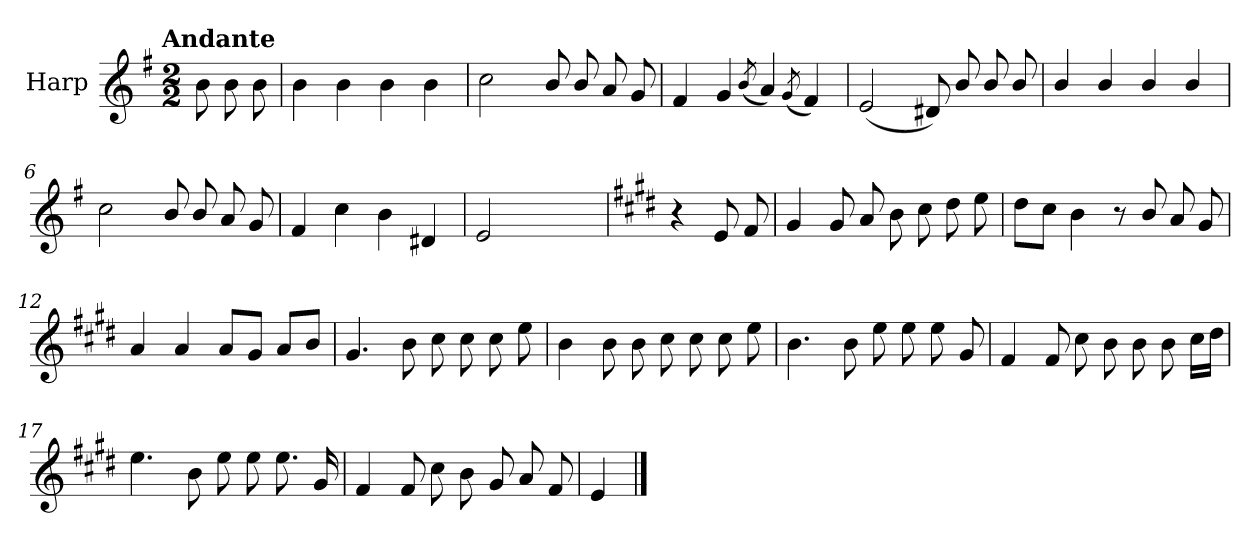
**kern
*part1
*staff1
*I"Harp
*I'Hrp.
*clefG2
*k[f#]
!!LO:TX:omd:t=Andante
*M2/2
*MM92
=
8b\
8b\
8b\
=1
4b\
4b\
4b\
4b\
=2
2cc\
8b/
8b/
8a/
8g/
=3
4f#/
4g/
(<8qb/
4a/)
(<8qg/
4f#/)
!!LO:LB:g=z
=4
(<2e/
8d#X/)
8b/
8b/
8b/
=5
4b/
4b/
4b/
4b/
=6
2cc\
8b/
8b/
8a/
8g/
=7
4f#/
4cc\
4b\
4d#X/
=8
2e/
2ryy
=9
*k[f#c#g#d#]
4r
8e/
8f#/
!!LO:LB:g=z
=10
4g#/
8g#/
8a/
8b\
8cc#\
8dd#\
8ee\
=11
8dd#\L
8cc#\J
4b\
8r
8b/
8a/
8g#/
=12
4a/
4a/
8a/L
8g#/J
8a/L
8b/J
!!LO:LB:g=z
=13
4.g#/
8b\
8cc#\
8cc#\
8cc#\
8ee\
=14
4b\
8b\
8b\
8cc#\
8cc#\
8cc#\
8ee\
=15
4.b\
8b\
8ee\
8ee\
8ee\
8g#/
=16
4f#/
8f#/
8cc#\
8b\
8b\
8b\
16cc#\LL
16dd#\JJ
!!LO:LB:g=z
=17
4.ee\
8b\
8ee\
8ee\
8.ee\
16g#/
=18
4f#/
8f#/
8cc#\
8b\
8g#/
8a/
8f#/
=19
4e/
==
*-
